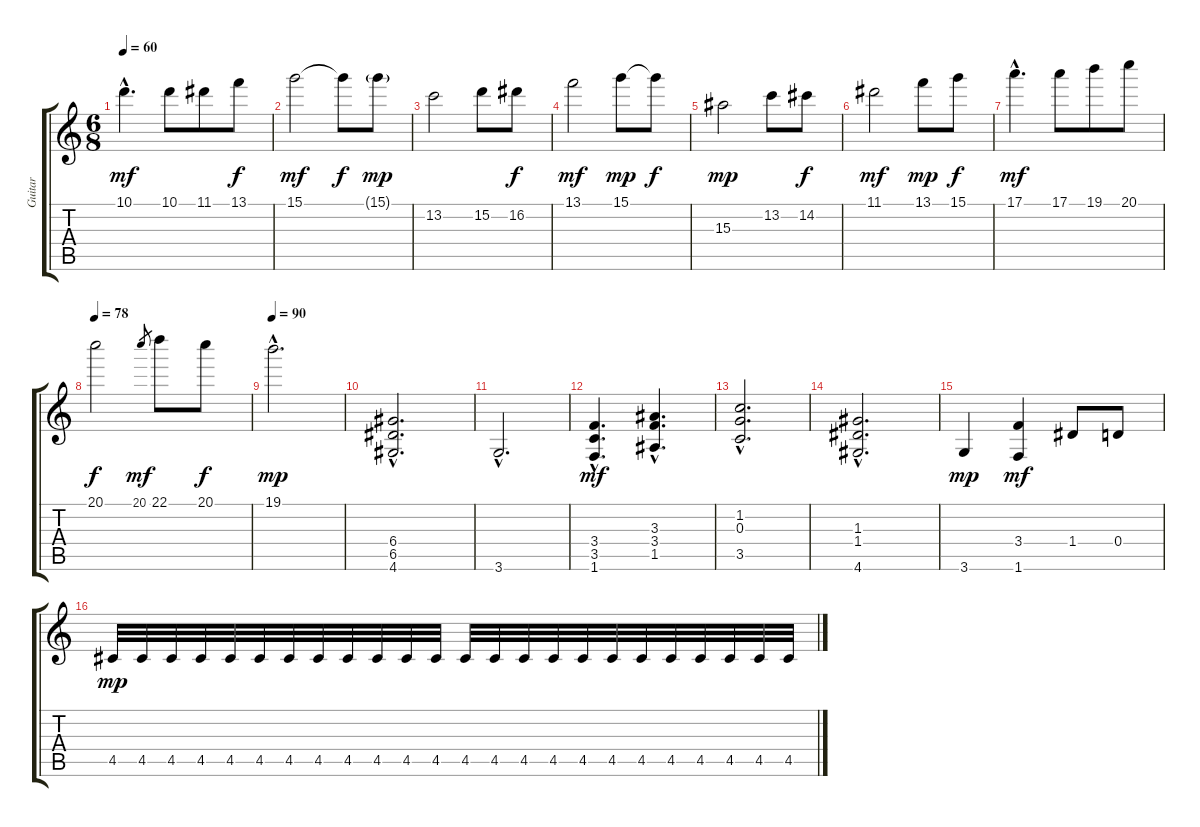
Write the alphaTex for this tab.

\track ("Guitar" "Guitar") {instrument distortionguitar}
\staff {score tabs}
\tuning (E4 B3 G3 D3 A2 E2) {hide}
\ts (6 8)
\tempo 60
\clef g2
\ks c
10.1{hac}.4{d dy mf} 10.1.8 11.1.8 13.1.8{dy f} |
15.1.2{dy mf} 15.1{t}.8{dy f} 15.1{g}.8{dy mp} |
13.2.2 15.2.8 16.2.8{dy f} |
13.1.2{dy mf} 15.1.8{dy mp} 15.1{t}.8{dy f} |
15.3.2{dy mp} 13.2.8 14.2.8{dy f} |
11.1.2{dy mf} 13.1.8{dy mp} 15.1.8{dy f} |
17.1{hac}.4{d dy mf} 17.1.8 19.1.8 20.1.8 |
\tempo 78
20.1.2{dy f} 20.1.8{gr dy mf} 22.1.8 20.1.8{dy f} |
\tempo 90
19.1{hac}.2{d dy mp} |
(6.4{hac} 6.5{hac} 4.6{hac}).2{d} |
3.6{hac}.2{d} |
(3.4{hac} 3.5{hac} 1.6{hac}).4{d dy mf} (3.3{hac} 3.4{hac} 1.5{hac}).4{d} |
(1.2{hac} 0.3{hac} 3.5{hac}).2{d} |
(1.3{hac} 1.4{hac} 4.6{hac}).2{d} |
3.6.4{dy mp} (3.4 1.6).4{dy mf} 1.4.8 0.4.8 |
4.5.32{dy mp} 4.5.32{volume 9} 4.5.32 4.5.32 4.5.32 4.5.32 4.5.32 4.5.32 4.5.32 4.5.32 4.5.32 4.5.32 4.5.32 4.5.32 4.5.32 4.5.32 4.5.32 4.5.32 4.5.32 4.5.32 4.5.32 4.5.32 4.5.32 4.5.32
